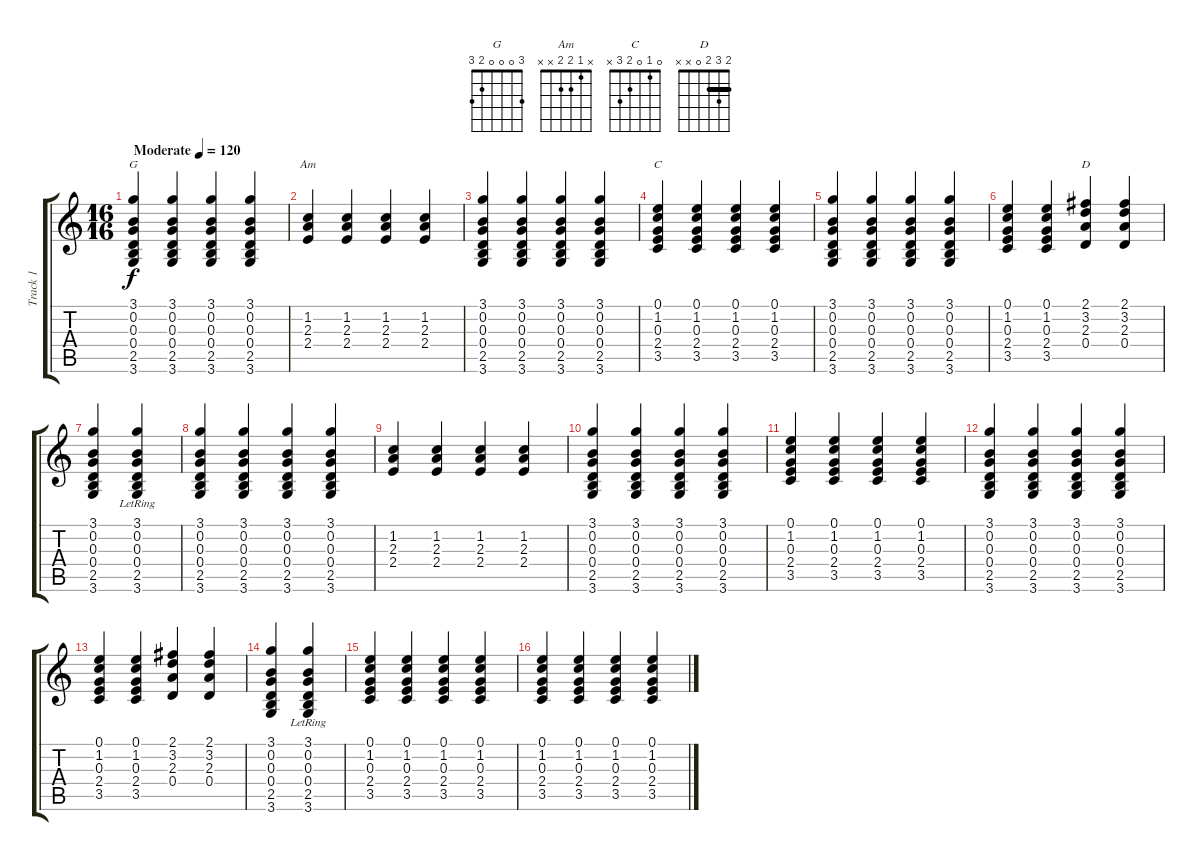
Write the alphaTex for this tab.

\track ("Track 1" "Track 1") {instrument acousticguitarsteel}
\staff {score tabs}
\tuning (E4 B3 G3 D3 A2 E2) {hide}
\chord ("G" 3 0 0 0 2 3)
\chord ("Am" x 1 2 2 x x)
\chord ("C" 0 1 0 2 3 x)
\chord ("D" 2 3 2 0 x x) {barre 2}
\ts (16 16)
\tempo (120 "Moderate")
\clef g2
\ks c
(3.1 0.2 0.3 0.4 2.5 3.6).4{ch "G" dy f instrument acousticguitarsteel} (3.1 0.2 0.3 0.4 2.5 3.6).4 (3.1 0.2 0.3 0.4 2.5 3.6).4 (3.1 0.2 0.3 0.4 2.5 3.6).4 |
(1.2 2.3 2.4).4{ch "Am"} (1.2 2.3 2.4).4 (1.2 2.3 2.4).4 (1.2 2.3 2.4).4 |
(3.1 0.2 0.3 0.4 2.5 3.6).4 (3.1 0.2 0.3 0.4 2.5 3.6).4 (3.1 0.2 0.3 0.4 2.5 3.6).4 (3.1 0.2 0.3 0.4 2.5 3.6).4 |
(0.1 1.2 0.3 2.4 3.5).4{ch "C"} (0.1 1.2 0.3 2.4 3.5).4 (0.1 1.2 0.3 2.4 3.5).4 (0.1 1.2 0.3 2.4 3.5).4 |
(3.1 0.2 0.3 0.4 2.5 3.6).4 (3.1 0.2 0.3 0.4 2.5 3.6).4 (3.1 0.2 0.3 0.4 2.5 3.6).4 (3.1 0.2 0.3 0.4 2.5 3.6).4 |
(0.1 1.2 0.3 2.4 3.5).4 (0.1 1.2 0.3 2.4 3.5).4 (2.1 3.2 2.3 0.4).4{ch "D"} (2.1 3.2 2.3 0.4).4 |
(3.1 0.2 0.3 0.4 2.5 3.6).4 (3.1 0.2 0.3 0.4{lr} 2.5 3.6).4 |
(3.1 0.2 0.3 0.4 2.5 3.6).4 (3.1 0.2 0.3 0.4 2.5 3.6).4 (3.1 0.2 0.3 0.4 2.5 3.6).4 (3.1 0.2 0.3 0.4 2.5 3.6).4 |
(1.2 2.3 2.4).4 (1.2 2.3 2.4).4 (1.2 2.3 2.4).4 (1.2 2.3 2.4).4 |
(3.1 0.2 0.3 0.4 2.5 3.6).4 (3.1 0.2 0.3 0.4 2.5 3.6).4 (3.1 0.2 0.3 0.4 2.5 3.6).4 (3.1 0.2 0.3 0.4 2.5 3.6).4 |
(0.1 1.2 0.3 2.4 3.5).4 (0.1 1.2 0.3 2.4 3.5).4 (0.1 1.2 0.3 2.4 3.5).4 (0.1 1.2 0.3 2.4 3.5).4 |
(3.1 0.2 0.3 0.4 2.5 3.6).4 (3.1 0.2 0.3 0.4 2.5 3.6).4 (3.1 0.2 0.3 0.4 2.5 3.6).4 (3.1 0.2 0.3 0.4 2.5 3.6).4 |
(0.1 1.2 0.3 2.4 3.5).4 (0.1 1.2 0.3 2.4 3.5).4 (2.1 3.2 2.3 0.4).4 (2.1 3.2 2.3 0.4).4 |
(3.1 0.2 0.3 0.4 2.5 3.6).4 (3.1 0.2 0.3 0.4 2.5{lr} 3.6).4 |
(0.1 1.2 0.3 2.4 3.5).4 (0.1 1.2 0.3 2.4 3.5).4 (0.1 1.2 0.3 2.4 3.5).4 (0.1 1.2 0.3 2.4 3.5).4 |
(0.1 1.2 0.3 2.4 3.5).4 (0.1 1.2 0.3 2.4 3.5).4 (0.1 1.2 0.3 2.4 3.5).4 (0.1 1.2 0.3 2.4 3.5).4
